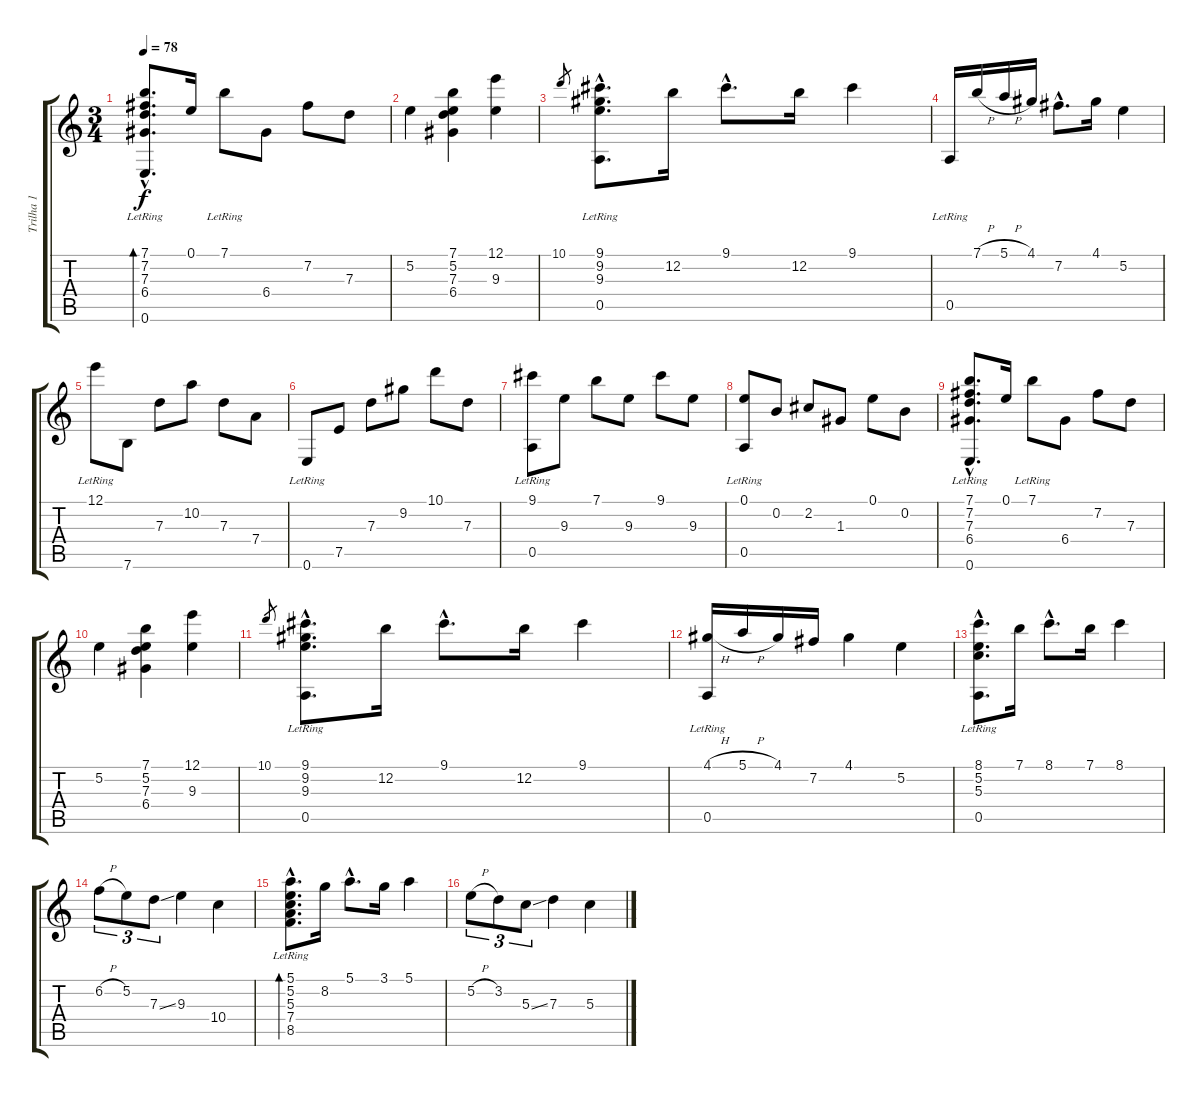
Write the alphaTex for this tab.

\track ("Trilha 1" "Trilha 1") {instrument acousticguitarnylon}
\staff {score tabs}
\tuning (E4 B3 G3 D3 A2 E2) {hide}
\ts (3 4)
\tempo 78
\clef g2
\ks c
(7.1{hac} 7.2{hac} 7.3{hac} 6.4{hac} 0.6{hac lr}).8{d bd 60 dy f} 0.1.16 7.1{lr}.8 6.4.8 7.2.8 7.3.8 |
5.2.4 (7.1 5.2 7.3 6.4).4 (12.1 9.3).4 |
10.1.8{gr} (9.1{hac} 9.2{hac} 9.3{hac} 0.5{hac lr}).8{d} 12.2.16 9.1{hac}.8{d} 12.2.16 9.1.4 |
0.5{lr}.16 7.1{h}.16 5.1{h}.16 4.1.16 7.2{hac}.8{d} 4.1.16 5.2.4 |
12.1{lr}.8 7.6.8 7.3.8 10.2.8 7.3.8 7.4.8 |
0.6{lr}.8 7.5.8 7.3.8 9.2.8 10.1.8 7.3.8 |
(9.1 0.5{lr}).8 9.3.8 7.1.8 9.3.8 9.1.8 9.3.8 |
(0.1{lr} 0.5{lr}).8 0.2.8 2.2.8 1.3.8 0.1.8 0.2.8 |
(7.1{hac} 7.2{hac} 7.3{hac} 6.4{hac} 0.6{hac lr}).8{d} 0.1.16 7.1{lr}.8 6.4.8 7.2.8 7.3.8 |
5.2.4 (7.1 5.2 7.3 6.4).4 (12.1 9.3).4 |
10.1.8{gr} (9.1{hac} 9.2{hac} 9.3{hac} 0.5{hac lr}).8{d} 12.2.16 9.1{hac}.8{d} 12.2.16 9.1.4 |
(4.1{h} 0.5{lr}).16 5.1{h}.16 4.1.16 7.2.16 4.1.4 5.2.4 |
(8.1{hac} 5.2{hac} 5.3{hac} 0.5{hac lr}).8{d} 7.1.16 8.1{hac}.8{d} 7.1.16 8.1.4 |
6.2{h}.8{tu (3 2)} 5.2.8{tu (3 2)} 7.3{ss}.8{tu (3 2)} 9.3.4 10.4.4 |
(5.1{hac} 5.2{hac lr} 5.3{hac lr} 7.4{hac lr} 8.5{hac lr}).8{d bd 60} 8.2.16 5.1{hac}.8{d} 3.1.16 5.1.4 |
5.2{h}.8{tu (3 2)} 3.2.8{tu (3 2)} 5.3{ss}.8{tu (3 2)} 7.3.4 5.3.4
